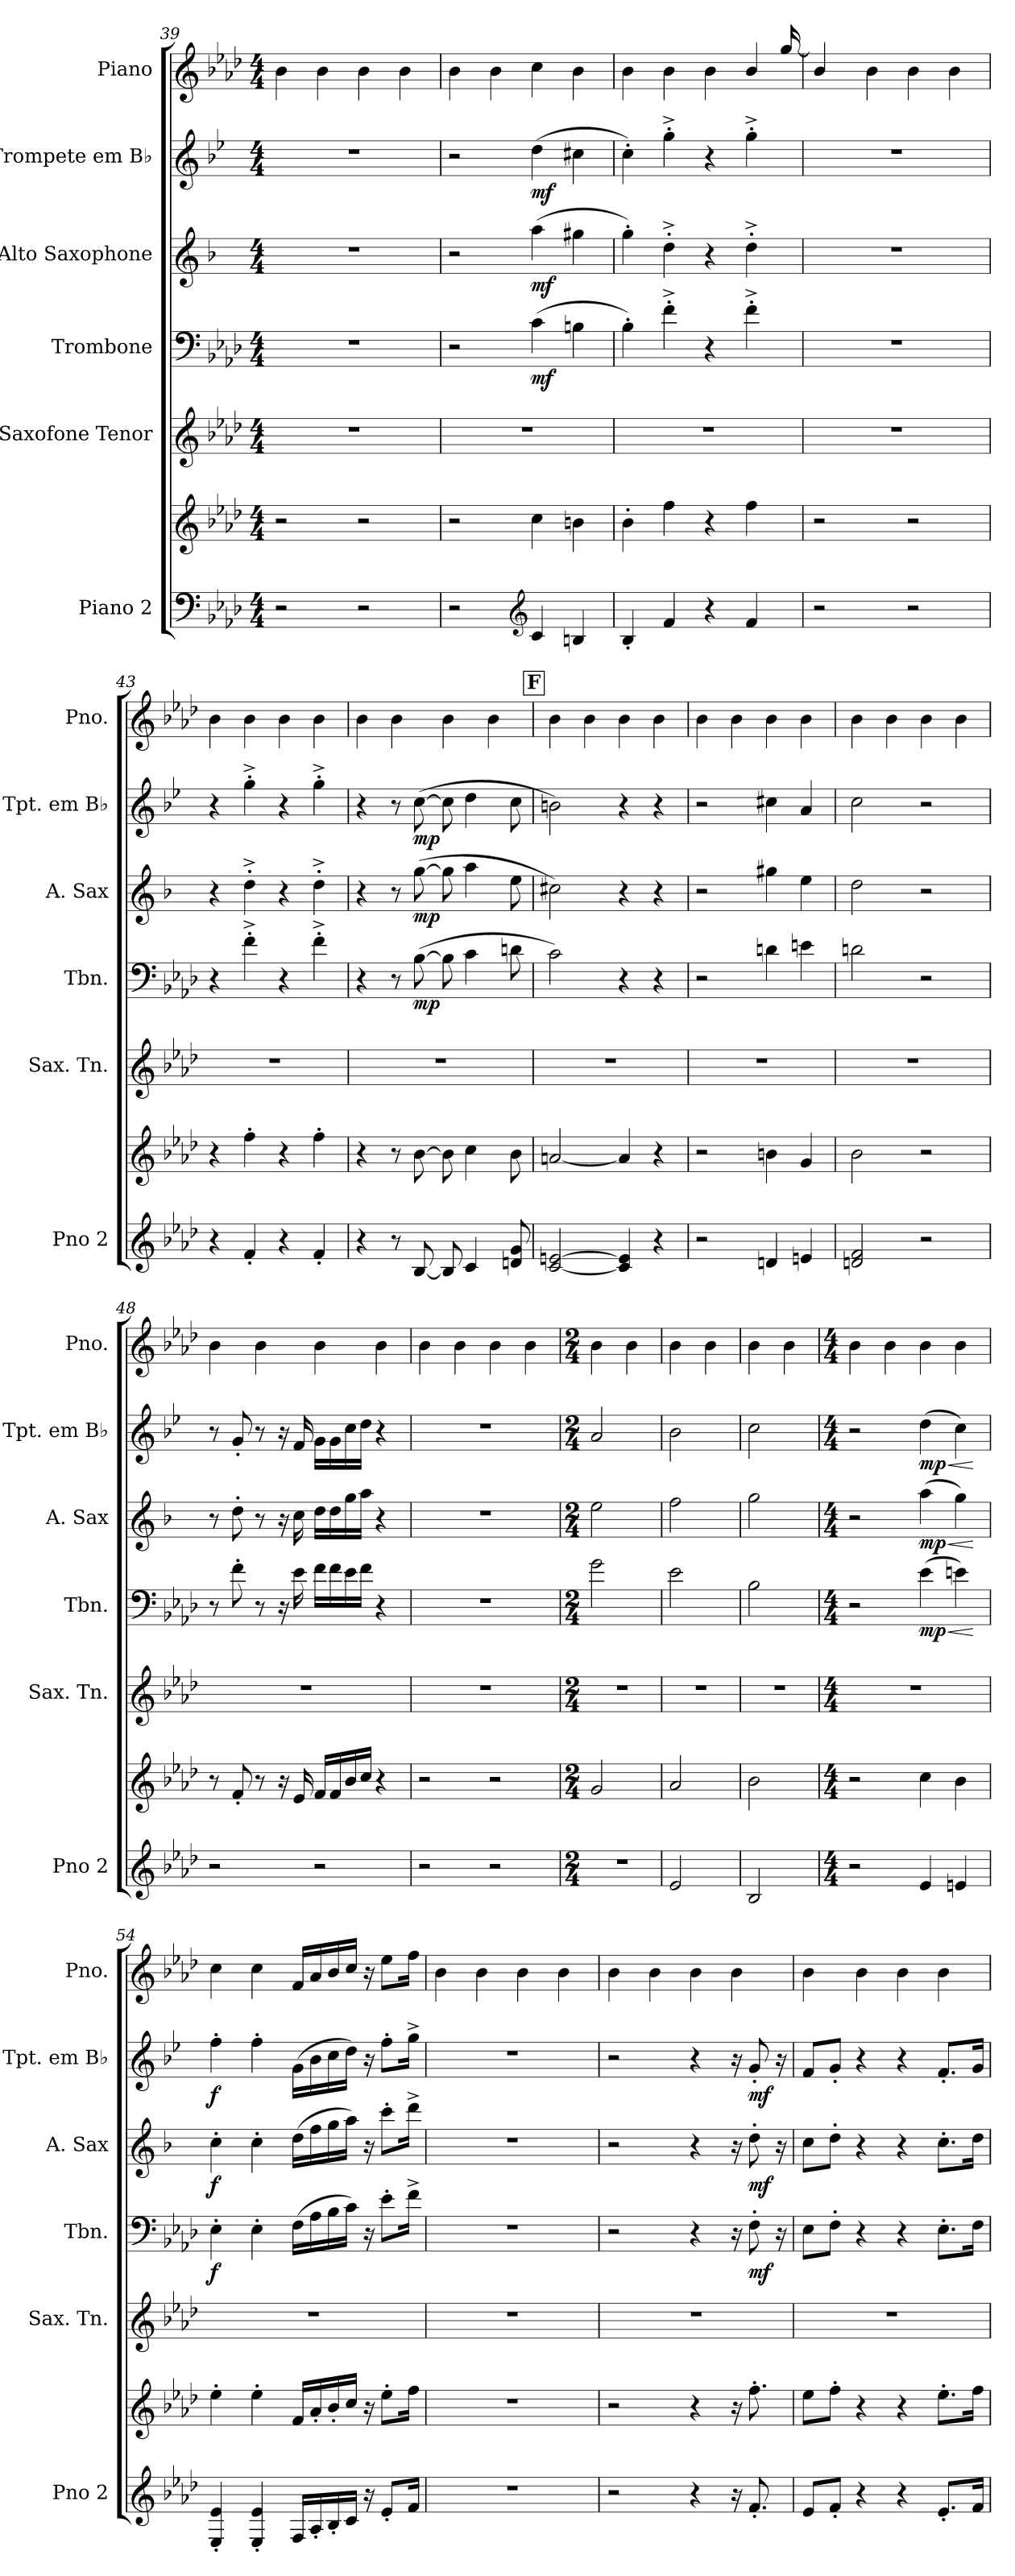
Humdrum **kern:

**kern	**kern	**kern	**kern	**dynam	**kern	**dynam	**kern	**dynam	**kern
*part6	*part6	*part5	*part4	*part4	*part3	*part3	*part2	*part2	*part1
*staff7	*staff6	*staff5	*staff4	*staff4	*staff3	*staff3	*staff2	*staff2	*staff1
*I"Piano 2	*	*I"Saxofone Tenor	*I"Trombone	*	*I"Alto Saxophone	*	*I"Trompete em B♭	*	*I"Piano
*I'Pno 2	*	*I'Sax. Tn.	*I'Tbn.	*	*I'A. Sax	*	*I'Tpt. em B♭	*	*I'Pno.
*clefF4	*clefG2	*clefG2	*clefF4	*	*clefG2	*	*clefG2	*	*clefG2
*	*	*ITrd8c14	*	*	*ITrd5c9	*	*ITrd1c2	*	*
*k[b-e-a-d-]	*k[b-e-a-d-]	*k[b-e-a-d-]	*k[b-e-a-d-]	*	*k[b-e-a-d-]	*	*k[b-e-a-d-]	*	*k[b-e-a-d-]
*M4/4	*M4/4	*M4/4	*M4/4	*	*M4/4	*	*M4/4	*	*M4/4
=39	=39	=39	=39	=39	=39	=39	=39	=39	=39
2r	2r	1r	1r	.	1r	.	1r	.	4b-
.	.	.	.	.	.	.	.	.	4b-
2r	2r	.	.	.	.	.	.	.	4b-
.	.	.	.	.	.	.	.	.	4b-
=40	=40	=40	=40	=40	=40	=40	=40	=40	=40
2r	2r	1r	2r	.	2r	.	2r	.	4b-
.	.	.	.	.	.	.	.	.	4b-
*clefG2	*	*	*	*	*	*	*	*	*
!	!	!	!	!LO:DY:b	!	!LO:DY:b	!	!LO:DY:b	!
4c/	4cc\	.	(>4c\	mf	(>4cc\	mf	(>4cc\	mf	4cc\
4Bn/	4bn\	.	4Bn\	.	4bn\	.	4bn\	.	4b-\
=41	=41	=41	=41	=41	=41	=41	=41	=41	=41
*	*	*	*	*	*	*	*	*	*^
4B-'/	4b-'\	1r	4B-'\)	.	4b-'\)	.	4b-'\)	.	4b-	2...ryy
4f/	4ff\	.	4f'^\	.	4f'^\	.	4ff'^\	.	4b-	.
4r	4r	.	4r	.	4r	.	4r	.	4b-	.
4f/	4ff\	.	4f'^\	.	4f'^\	.	4ff'^\	.	4b-	.
.	.	.	.	.	.	.	.	.	.	[16gg!/
!!LO:PB:g=z	!!
=42	=42	=42	=42	=42	=42	=42	=42	=42	=42	=42
2r	2r	1r	1r	.	1r	.	1r	.	4b-	16gg\yy]
.	.	.	.	.	.	.	.	.	.	2...ryy
.	.	.	.	.	.	.	.	.	4b-	.
2r	2r	.	.	.	.	.	.	.	4b-	.
.	.	.	.	.	.	.	.	.	4b-	.
*	*	*	*	*	*	*	*	*	*v	*v
=43	=43	=43	=43	=43	=43	=43	=43	=43	=43
4r	4r	1r	4r	.	4r	.	4r	.	4b-
4f'/	4ff'\	.	4f'^\	.	4f'^\	.	4ff'^\	.	4b-
4r	4r	.	4r	.	4r	.	4r	.	4b-
4f'/	4ff'\	.	4f'^\	.	4f'^\	.	4ff'^\	.	4b-
=44	=44	=44	=44	=44	=44	=44	=44	=44	=44
4r	4r	1r	4r	.	4r	.	4r	.	4b-
8r	8r	.	8r	.	8r	.	8r	.	4b-
!	!	!	!	!LO:DY:b	!	!LO:DY:b	!	!LO:DY:b	!
[8B-/	[8b-\	.	(>[8B-\	mp	(>[8b-\	mp	(>[8b-\	mp	.
8B-/]	8b-\]	.	8B-\]	.	8b-\]	.	8b-\]	.	4b-
4c/	4cc\	.	4c\	.	4cc\	.	4cc\	.	.
.	.	.	.	.	.	.	.	.	4b-
8dn/ 8g/	8b-\	.	8dn\	.	8g\	.	8b-\	.	.
!!LO:PB:g=z
!!LO:REH:place=s1:a:B:fs=14:t=F
=45	=45	=45	=45	=45	=45	=45	=45	=45	=45
[2c/ [2en/	[2an/	1r	2c\)	.	2en\)	.	2an\)	.	4b-
.	.	.	.	.	.	.	.	.	4b-
4c/] 4e/]	4a/]	.	4r	.	4r	.	4r	.	4b-
4r	4r	.	4r	.	4r	.	4r	.	4b-
=46	=46	=46	=46	=46	=46	=46	=46	=46	=46
2r	2r	1r	2r	.	2r	.	2r	.	4b-
.	.	.	.	.	.	.	.	.	4b-
4dn/	4bn\	.	4dn\	.	4bn\	.	4bn\	.	4b-
4en/	4g/	.	4en\	.	4g\	.	4g/	.	4b-
=47	=47	=47	=47	=47	=47	=47	=47	=47	=47
2dn/ 2f/	2b-\	1r	2dn\	.	2f\	.	2b-\	.	4b-
.	.	.	.	.	.	.	.	.	4b-
2r	2r	.	2r	.	2r	.	2r	.	4b-
.	.	.	.	.	.	.	.	.	4b-
=48	=48	=48	=48	=48	=48	=48	=48	=48	=48
2r	8r	1r	8r	.	8r	.	8r	.	4b-
.	8f'/	.	8f'\	.	8f'\	.	8f'/	.	.
.	8r	.	8r	.	8r	.	8r	.	4b-
.	16r	.	16r	.	16r	.	16r	.	.
.	16e-/	.	16e-\	.	16e-\	.	16e-/	.	.
2r	16f/LL	.	16f\LL	.	16f\LL	.	16f\LL	.	4b-
.	16f/	.	16f\	.	16f\	.	16f\	.	.
.	16b-/	.	16e-\	.	16b-\	.	16b-\	.	.
.	16cc/JJ	.	16f\JJ	.	16cc\JJ	.	16cc\JJ	.	.
.	4r	.	4r	.	4r	.	4r	.	4b-
!!LO:PB:g=z
=49	=49	=49	=49	=49	=49	=49	=49	=49	=49
2r	2r	1r	1r	.	1r	.	1r	.	4b-
.	.	.	.	.	.	.	.	.	4b-
2r	2r	.	.	.	.	.	.	.	4b-
.	.	.	.	.	.	.	.	.	4b-
=50	=50	=50	=50	=50	=50	=50	=50	=50	=50
*M2/4	*M2/4	*M2/4	*M2/4	*	*M2/4	*	*M2/4	*	*M2/4
2r	2g/	2r	2g\	.	2g\	.	2g/	.	4b-
.	.	.	.	.	.	.	.	.	4b-
=51	=51	=51	=51	=51	=51	=51	=51	=51	=51
2e-/	2a-/	2r	2e-\	.	2a-\	.	2a-\	.	4b-
.	.	.	.	.	.	.	.	.	4b-
=52	=52	=52	=52	=52	=52	=52	=52	=52	=52
2B-/	2b-\	2r	2B-\	.	2b-\	.	2b-\	.	4b-
.	.	.	.	.	.	.	.	.	4b-
=53	=53	=53	=53	=53	=53	=53	=53	=53	=53
*M4/4	*M4/4	*M4/4	*M4/4	*	*M4/4	*	*M4/4	*	*M4/4
2r	2r	1r	2r	.	2r	.	2r	.	4b-
.	.	.	.	.	.	.	.	.	4b-
!	!	!	!	!LO:HP:b	!	!LO:HP:b	!	!LO:HP:b	!
!	!	!	!	!LO:DY:n=1:b	!	!LO:DY:n=1:b	!	!LO:DY:n=1:b	!
4e-/	4cc\	.	(>4e-\	< mp	(>4cc\	< mp	(>4cc\	< mp	4b-
4en/	4b-\	.	4en\)	.	4b-\)	.	4b-\)	.	4b-
.	.	.	.	[	.	[	.	[	.
!!LO:PB:g=z
=54	=54	=54	=54	=54	=54	=54	=54	=54	=54
!	!	!	!	!LO:DY:b	!	!LO:DY:b	!	!LO:DY:b	!
4E-/' 4e-/'	4ee-'\	1r	4E-'\	f	4e-'\	f	4ee-'\	f	4cc\
4E-/' 4e-/'	4ee-'\	.	4E-'\	.	4e-'\	.	4ee-'\	.	4cc\
16F/LL	16f/LL	.	(>16F\LL	.	(>16f\LL	.	(>16f\LL	.	16f/LL
16A-'/	16a-'/	.	16A-\	.	16a-\	.	16a-\	.	16a-/
16B-'/	16b-'/	.	16B-\	.	16b-\	.	16b-\	.	16b-/
16c/JJ	16cc/JJ	.	16c\JJ)	.	16cc\JJ)	.	16cc\JJ)	.	16cc/JJ
16r	16r	.	16r	.	16r	.	16r	.	16r
8e-'/L	8ee-'\L	.	8e-'\L	.	8ee-'\L	.	8ee-'\L	.	8ee-\L
16f/Jk	16ff\Jk	.	16f^\Jk	.	16ff^\Jk	.	16ff^\Jk	.	16ff\Jk
=55	=55	=55	=55	=55	=55	=55	=55	=55	=55
1r	1r	1r	1r	.	1r	.	1r	.	4b-
.	.	.	.	.	.	.	.	.	4b-
.	.	.	.	.	.	.	.	.	4b-
.	.	.	.	.	.	.	.	.	4b-
=56	=56	=56	=56	=56	=56	=56	=56	=56	=56
2r	2r	1r	2r	.	2r	.	2r	.	4b-
.	.	.	.	.	.	.	.	.	4b-
4r	4r	.	4r	.	4r	.	4r	.	4b-
16r	16r	.	16r	.	16r	.	16r	.	4b-
!	!	!	!	!LO:DY:b	!	!LO:DY:b	!	!LO:DY:b	!
8.f'/	8.ff'\	.	8F'\	mf	8f'\	mf	8f'/	mf	.
.	.	.	16r	.	16r	.	16r	.	.
=57	=57	=57	=57	=57	=57	=57	=57	=57	=57
8e-/L	8ee-\L	1r	8E-\L	.	8e-\L	.	8e-/L	.	4b-
8f'/J	8ff'\J	.	8F'\J	.	8f'\J	.	8f'/J	.	.
4r	4r	.	4r	.	4r	.	4r	.	4b-
4r	4r	.	4r	.	4r	.	4r	.	4b-
8.e-'/L	8.ee-'\L	.	8.E-'\L	.	8.e-'\L	.	8.e-'/L	.	4b-
16f/Jk	16ff\Jk	.	16F\Jk	.	16f\Jk	.	16f/Jk	.	.
=	=	=	=	=	=	=	=	=	=
*-	*-	*-	*-	*-	*-	*-	*-	*-	*-
